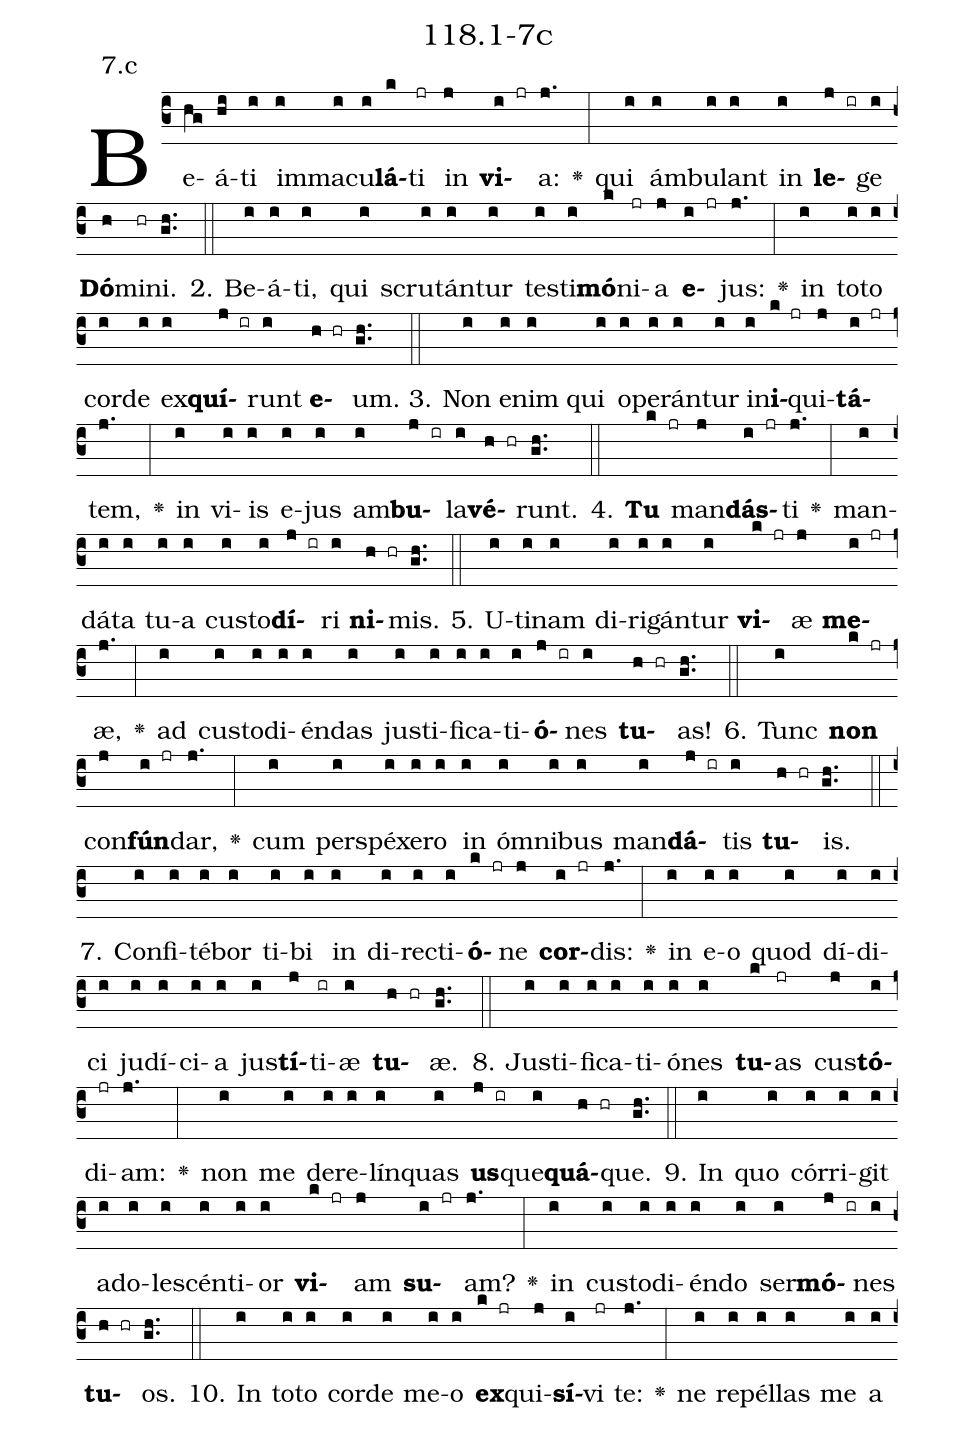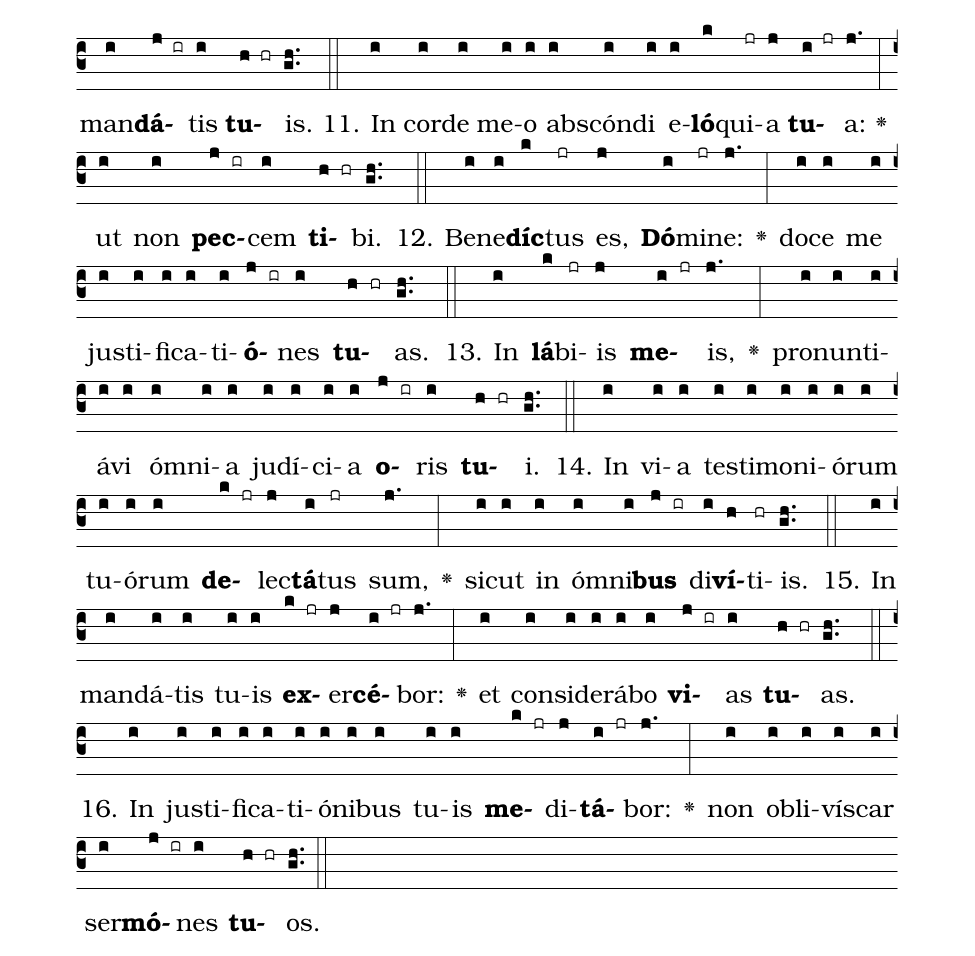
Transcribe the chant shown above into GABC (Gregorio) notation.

name: 118.1-7c;
annotation: 7.c;
%%
(c3)Be(hg)á(hi)ti(i) im(i)ma(i)cu(i)<b>lá</b>(k)ti(jr) in(j) <b>vi</b>(i jr)a:(j.) <v>\greheightstar</v>(:) qui(i) ám(i)bu(i)lant(i) in(i) <b>le</b>(j ir)ge(i) <b>Dó</b>(h)mi(hr)ni.(gh..) (::)
2. Be(i)á(i)ti,(i) qui(i) scru(i)tán(i)tur(i) tes(i)ti(i)<b>mó</b>(k)ni(jr)a(j) <b>e</b>(i jr)jus:(j.) <v>\greheightstar</v>(:) in(i) to(i)to(i) cor(i)de(i) ex(i)<b>quí</b>(j ir)runt(i) <b>e</b>(h hr)um.(gh..) (::)
3. Non(i) e(i)nim(i) qui(i) o(i)pe(i)rán(i)tur(i) in(i)<b>i</b>(k jr)qui(j)<b>tá</b>(i jr)tem,(j.) <v>\greheightstar</v>(:) in(i) vi(i)is(i) e(i)jus(i) am(i)<b>bu</b>(j ir)la(i)<b>vé</b>(h hr)runt.(gh..) (::)
4. <b>Tu</b>(k jr) man(j)<b>dás</b>(i jr)ti(j.) <v>\greheightstar</v>(:) man(i)dá(i)ta(i) tu(i)a(i) cus(i)to(i)<b>dí</b>(j ir)ri(i) <b>ni</b>(h hr)mis.(gh..) (::)
5. U(i)ti(i)nam(i) di(i)ri(i)gán(i)tur(i) <b>vi</b>(k jr)æ(j) <b>me</b>(i jr)æ,(j.) <v>\greheightstar</v>(:) ad(i) cus(i)to(i)di(i)én(i)das(i) jus(i)ti(i)fi(i)ca(i)ti(i)<b>ó</b>(j ir)nes(i) <b>tu</b>(h hr)as!(gh..) (::)
6. Tunc(i) <b>non</b>(k jr) con(j)<b>fún</b>(i jr)dar,(j.) <v>\greheightstar</v>(:) cum(i) per(i)spé(i)xe(i)ro(i) in(i) óm(i)ni(i)bus(i) man(i)<b>dá</b>(j ir)tis(i) <b>tu</b>(h hr)is.(gh..) (::)
7. Con(i)fi(i)té(i)bor(i) ti(i)bi(i) in(i) di(i)rec(i)ti(i)<b>ó</b>(k jr)ne(j) <b>cor</b>(i jr)dis:(j.) <v>\greheightstar</v>(:) in(i) e(i)o(i) quod(i) dí(i)di(i)ci(i) ju(i)dí(i)ci(i)a(i) jus(i)<b>tí</b>(j)ti(ir)æ(i) <b>tu</b>(h hr)æ.(gh..) (::)
8. Jus(i)ti(i)fi(i)ca(i)ti(i)ó(i)nes(i) <b>tu</b>(k)as(jr) cus(j)<b>tó</b>(i)di(jr)am:(j.) <v>\greheightstar</v>(:) non(i) me(i) de(i)re(i)lín(i)quas(i) <b>us</b>(j ir)que(i)<b>quá</b>(h hr)que.(gh..) (::)
9. In(i) quo(i) cór(i)ri(i)git(i) ad(i)o(i)le(i)scén(i)ti(i)or(i) <b>vi</b>(k jr)am(j) <b>su</b>(i jr)am?(j.) <v>\greheightstar</v>(:) in(i) cus(i)to(i)di(i)én(i)do(i) ser(i)<b>mó</b>(j ir)nes(i) <b>tu</b>(h hr)os.(gh..) (::)
10. In(i) to(i)to(i) cor(i)de(i) me(i)o(i) <b>ex</b>(k jr)qui(j)<b>sí</b>(i)vi(jr) te:(j.) <v>\greheightstar</v>(:) ne(i) re(i)pél(i)las(i) me(i) a(i) man(i)<b>dá</b>(j ir)tis(i) <b>tu</b>(h hr)is.(gh..) (::)
11. In(i) cor(i)de(i) me(i)o(i) abs(i)cón(i)di(i) e(i)<b>ló</b>(k)qui(jr)a(j) <b>tu</b>(i jr)a:(j.) <v>\greheightstar</v>(:) ut(i) non(i) <b>pec</b>(j ir)cem(i) <b>ti</b>(h hr)bi.(gh..) (::)
12. Be(i)ne(i)<b>díc</b>(k)tus(jr) es,(j) <b>Dó</b>(i)mi(jr)ne:(j.) <v>\greheightstar</v>(:) do(i)ce(i) me(i) jus(i)ti(i)fi(i)ca(i)ti(i)<b>ó</b>(j ir)nes(i) <b>tu</b>(h hr)as.(gh..) (::)
13. In(i) <b>lá</b>(k)bi(jr)is(j) <b>me</b>(i jr)is,(j.) <v>\greheightstar</v>(:) pro(i)nun(i)ti(i)á(i)vi(i) óm(i)ni(i)a(i) ju(i)dí(i)ci(i)a(i) <b>o</b>(j ir)ris(i) <b>tu</b>(h hr)i.(gh..) (::)
14. In(i) vi(i)a(i) tes(i)ti(i)mo(i)ni(i)ó(i)rum(i) tu(i)ó(i)rum(i) <b>de</b>(k jr)lec(j)<b>tá</b>(i)tus(jr) sum,(j.) <v>\greheightstar</v>(:) sic(i)ut(i) in(i) óm(i)ni(i)<b>bus</b>(j ir) di(i)<b>ví</b>(h)ti(hr)is.(gh..) (::)
15. In(i) man(i)dá(i)tis(i) tu(i)is(i) <b>ex</b>(k jr)er(j)<b>cé</b>(i jr)bor:(j.) <v>\greheightstar</v>(:) et(i) con(i)si(i)de(i)rá(i)bo(i) <b>vi</b>(j ir)as(i) <b>tu</b>(h hr)as.(gh..) (::)
16. In(i) jus(i)ti(i)fi(i)ca(i)ti(i)ó(i)ni(i)bus(i) tu(i)is(i) <b>me</b>(k jr)di(j)<b>tá</b>(i jr)bor:(j.) <v>\greheightstar</v>(:) non(i) ob(i)li(i)vís(i)car(i) ser(i)<b>mó</b>(j ir)nes(i) <b>tu</b>(h hr)os.(gh..) (::)
